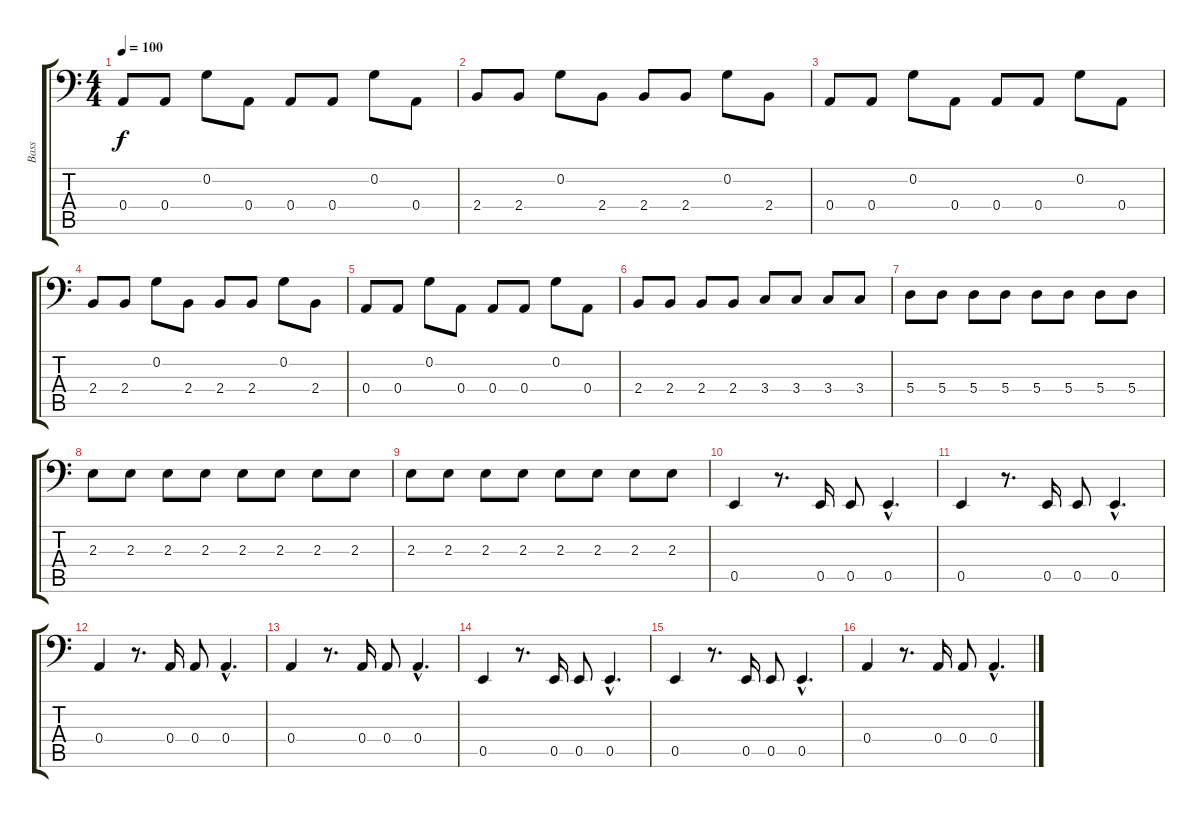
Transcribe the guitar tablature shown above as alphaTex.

\track ("Bass" "Bass") {instrument fretlessbass}
\staff {score tabs}
\tuning (C3 G2 D2 A1 E1 B0) {hide}
\ts (4 4)
\tempo 100
\clef f4
\ks c
0.4.8{dy f} 0.4.8 0.2.8 0.4.8 0.4.8 0.4.8 0.2.8 0.4.8 |
2.4.8 2.4.8 0.2.8 2.4.8 2.4.8 2.4.8 0.2.8 2.4.8 |
0.4.8 0.4.8 0.2.8 0.4.8 0.4.8 0.4.8 0.2.8 0.4.8 |
2.4.8 2.4.8 0.2.8 2.4.8 2.4.8 2.4.8 0.2.8 2.4.8 |
0.4.8 0.4.8 0.2.8 0.4.8 0.4.8 0.4.8 0.2.8 0.4.8 |
2.4.8 2.4.8 2.4.8 2.4.8 3.4.8 3.4.8 3.4.8 3.4.8 |
5.4.8 5.4.8 5.4.8 5.4.8 5.4.8 5.4.8 5.4.8 5.4.8 |
2.3.8 2.3.8 2.3.8 2.3.8 2.3.8 2.3.8 2.3.8 2.3.8 |
2.3.8 2.3.8 2.3.8 2.3.8 2.3.8 2.3.8 2.3.8 2.3.8 |
0.5.4 r.8{d} 0.5.16 0.5.8 0.5{hac}.4{d} |
0.5.4 r.8{d} 0.5.16 0.5.8 0.5{hac}.4{d} |
0.4.4 r.8{d} 0.4.16 0.4.8 0.4{hac}.4{d} |
0.4.4 r.8{d} 0.4.16 0.4.8 0.4{hac}.4{d} |
0.5.4 r.8{d} 0.5.16 0.5.8 0.5{hac}.4{d} |
0.5.4 r.8{d} 0.5.16 0.5.8 0.5{hac}.4{d} |
0.4.4 r.8{d} 0.4.16 0.4.8 0.4{hac}.4{d}
